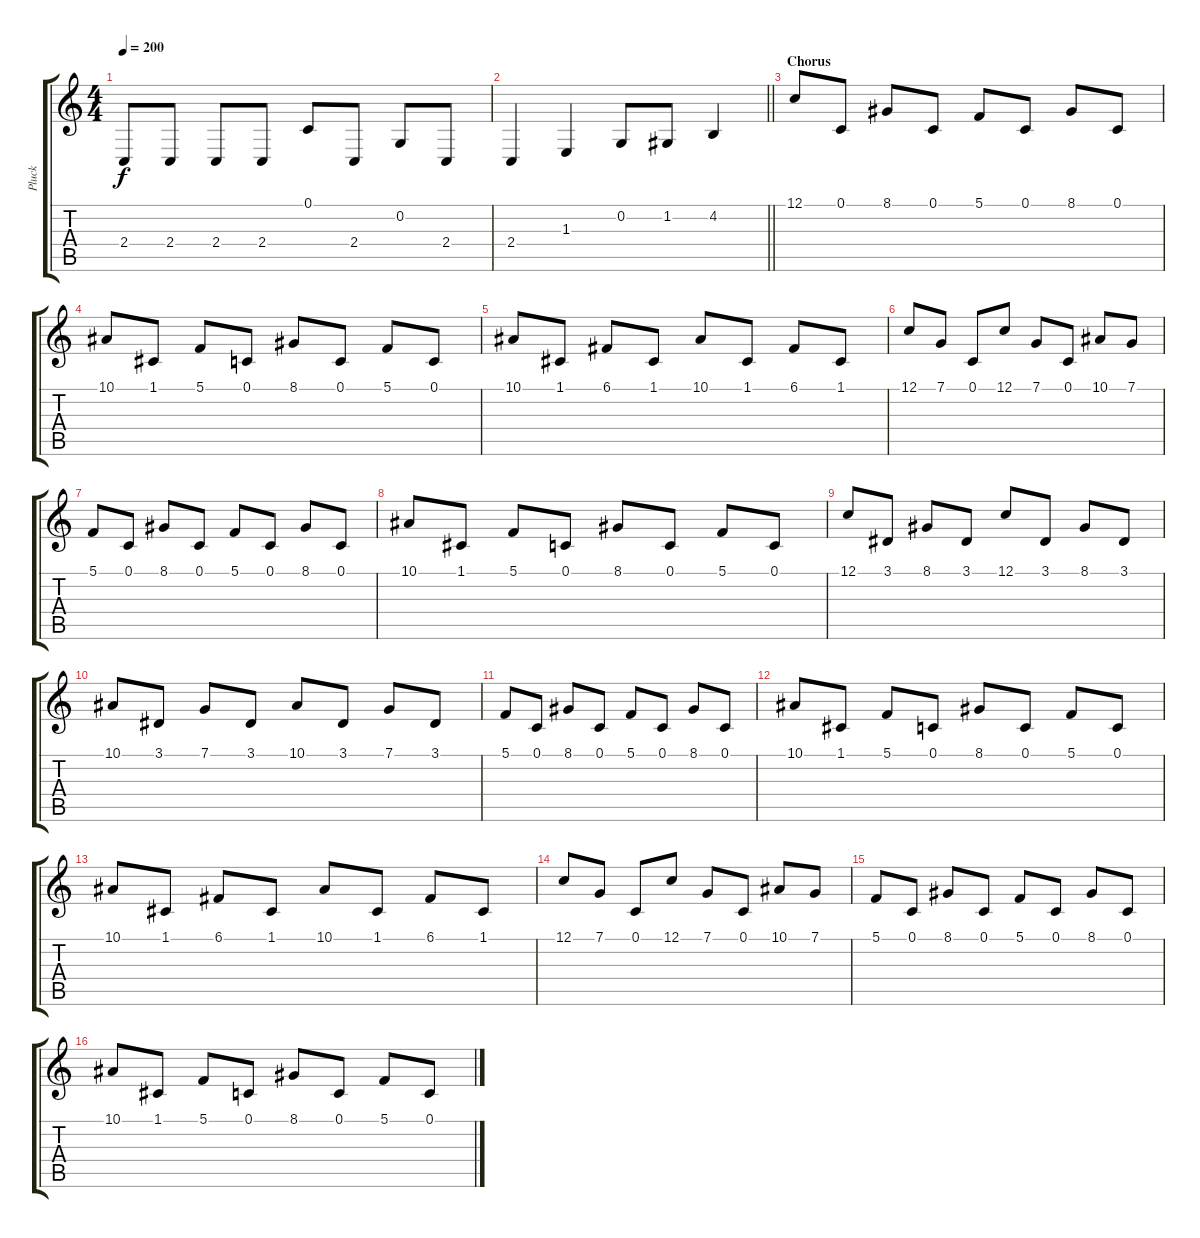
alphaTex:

\track ("Pluck" "Pluck") {instrument shamisen}
\staff {score tabs}
\tuning (C4 G3 Eb3 Bb2 F2 C2) {hide}
\ts (4 4)
\tempo 200
\clef g2
\ks c
2.4.8{dy f} 2.4.8 2.4.8 2.4.8 0.1.8 2.4.8 0.2.8 2.4.8 |
\barLineRight lightlight
2.4.4 1.3.4 0.2.8 1.2.8 4.2.4 |
\section ("" "Chorus")
12.1.8 0.1.8 8.1.8 0.1.8 5.1.8 0.1.8 8.1.8 0.1.8 |
10.1.8 1.1.8 5.1.8 0.1.8 8.1.8 0.1.8 5.1.8 0.1.8 |
10.1.8 1.1.8 6.1.8 1.1.8 10.1.8 1.1.8 6.1.8 1.1.8 |
12.1.8 7.1.8 0.1.8 12.1.8 7.1.8 0.1.8 10.1.8 7.1.8 |
5.1.8 0.1.8 8.1.8 0.1.8 5.1.8 0.1.8 8.1.8 0.1.8 |
10.1.8 1.1.8 5.1.8 0.1.8 8.1.8 0.1.8 5.1.8 0.1.8 |
12.1.8 3.1.8 8.1.8 3.1.8 12.1.8 3.1.8 8.1.8 3.1.8 |
10.1.8 3.1.8 7.1.8 3.1.8 10.1.8 3.1.8 7.1.8 3.1.8 |
5.1.8 0.1.8 8.1.8 0.1.8 5.1.8 0.1.8 8.1.8 0.1.8 |
10.1.8 1.1.8 5.1.8 0.1.8 8.1.8 0.1.8 5.1.8 0.1.8 |
10.1.8 1.1.8 6.1.8 1.1.8 10.1.8 1.1.8 6.1.8 1.1.8 |
12.1.8 7.1.8 0.1.8 12.1.8 7.1.8 0.1.8 10.1.8 7.1.8 |
5.1.8 0.1.8 8.1.8 0.1.8 5.1.8 0.1.8 8.1.8 0.1.8 |
10.1.8 1.1.8 5.1.8 0.1.8 8.1.8 0.1.8 5.1.8 0.1.8
